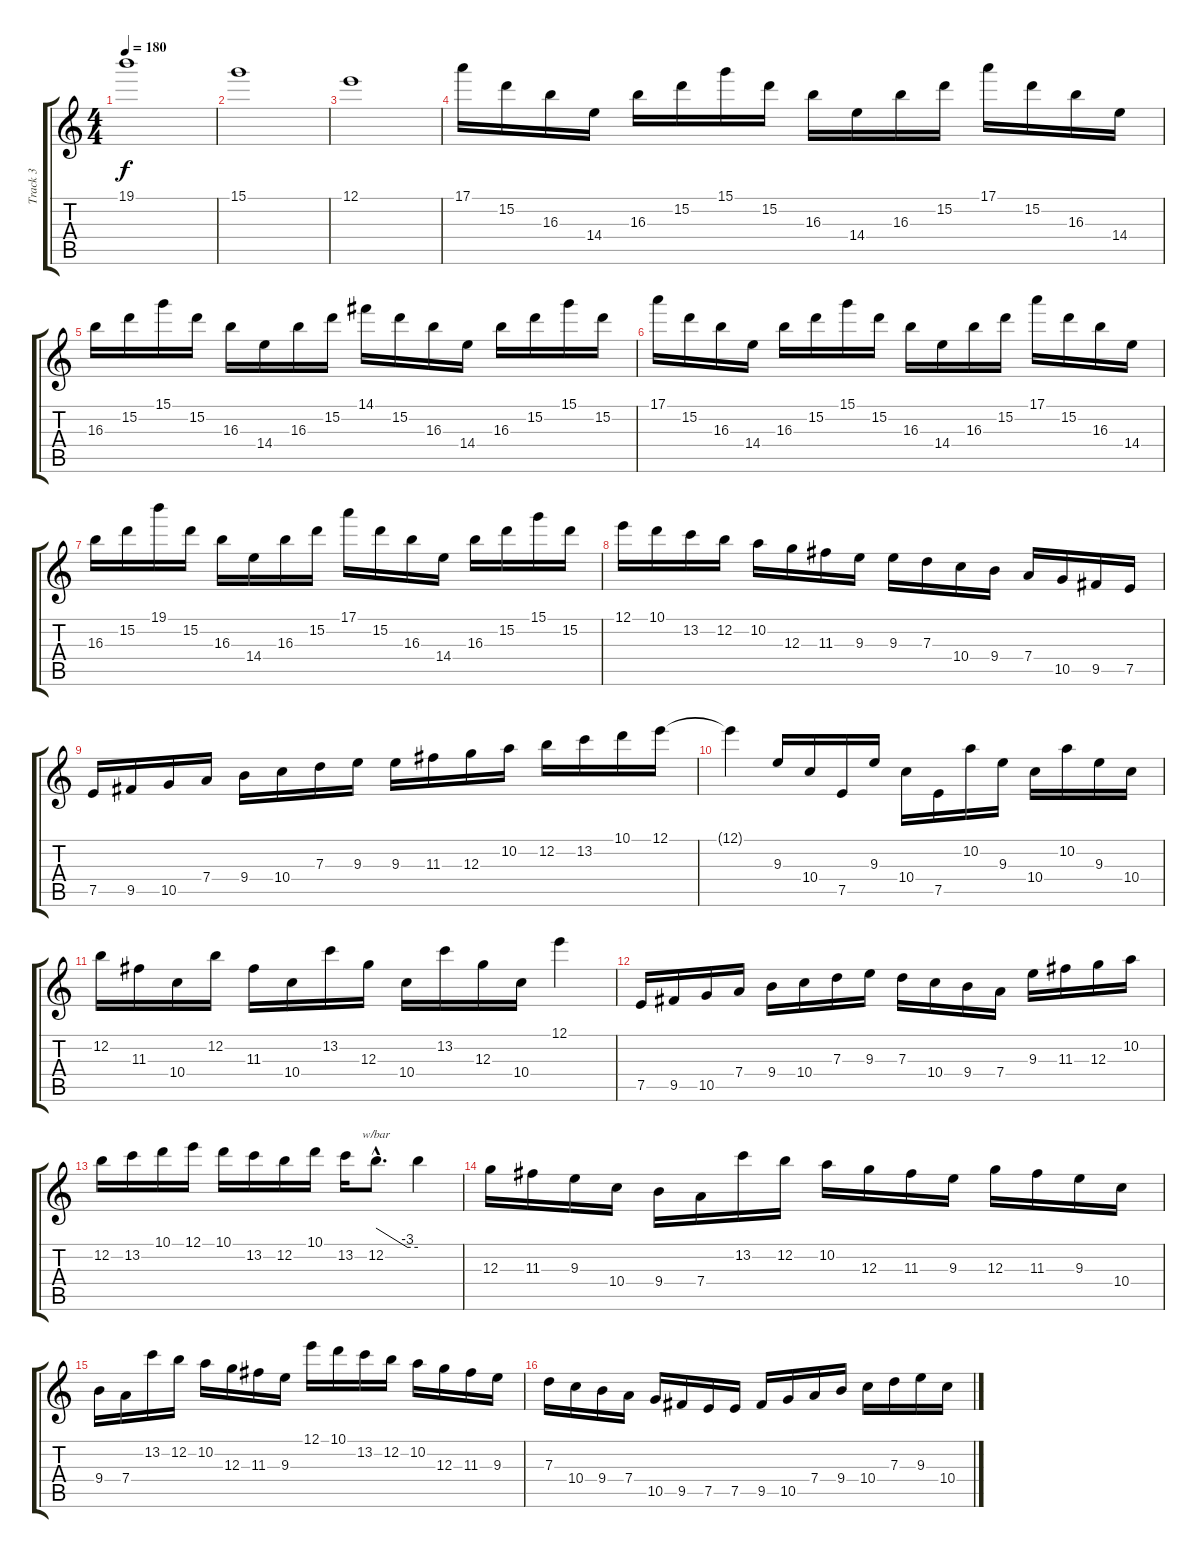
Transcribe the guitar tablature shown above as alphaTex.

\track ("Track 3" "Track 3") {instrument overdrivenguitar}
\staff {score tabs}
\tuning (E4 B3 G3 D3 A2 E2) {hide}
\ts (4 4)
\tempo 180
\clef g2
\ks c
19.1.1{dy f} |
15.1.1 |
12.1.1 |
17.1.16 15.2.16 16.3.16 14.4.16 16.3.16 15.2.16 15.1.16 15.2.16 16.3.16 14.4.16 16.3.16 15.2.16 17.1.16 15.2.16 16.3.16 14.4.16 |
16.3.16 15.2.16 15.1.16 15.2.16 16.3.16 14.4.16 16.3.16 15.2.16 14.1.16 15.2.16 16.3.16 14.4.16 16.3.16 15.2.16 15.1.16 15.2.16 |
17.1.16 15.2.16 16.3.16 14.4.16 16.3.16 15.2.16 15.1.16 15.2.16 16.3.16 14.4.16 16.3.16 15.2.16 17.1.16 15.2.16 16.3.16 14.4.16 |
16.3.16 15.2.16 19.1.16 15.2.16 16.3.16 14.4.16 16.3.16 15.2.16 17.1.16 15.2.16 16.3.16 14.4.16 16.3.16 15.2.16 15.1.16 15.2.16 |
12.1.16 10.1.16 13.2.16 12.2.16 10.2.16 12.3.16 11.3.16 9.3.16 9.3.16 7.3.16 10.4.16 9.4.16 7.4.16 10.5.16 9.5.16 7.5.16 |
7.5.16 9.5.16 10.5.16 7.4.16 9.4.16 10.4.16 7.3.16 9.3.16 9.3.16 11.3.16 12.3.16 10.2.16 12.2.16 13.2.16 10.1.16 12.1.16 |
12.1{t}.4 9.3.16 10.4.16 7.5.16 9.3.16 10.4.16 7.5.16 10.2.16 9.3.16 10.4.16 10.2.16 9.3.16 10.4.16 |
12.2.16 11.3.16 10.4.16 12.2.16 11.3.16 10.4.16 13.2.16 12.3.16 10.4.16 13.2.16 12.3.16 10.4.16 12.1.4 |
7.5.16{balance 8 instrument distortionguitar} 9.5.16 10.5.16 7.4.16 9.4.16 10.4.16 7.3.16 9.3.16 7.3.16 10.4.16 9.4.16 7.4.16 9.3.16 11.3.16 12.3.16 10.2.16 |
12.2.16 13.2.16 10.1.16 12.1.16 10.1.16 13.2.16 12.2.16 10.1.16 13.2.16 12.2{hac}.8{d tbe (custom default 0 0 45 -12 60 -12)} 12.2{t}.4 |
12.3.16 11.3.16 9.3.16 10.4.16 9.4.16 7.4.16 13.2.16 12.2.16 10.2.16 12.3.16 11.3.16 9.3.16 12.3.16 11.3.16 9.3.16 10.4.16 |
9.4.16 7.4.16 13.2.16 12.2.16 10.2.16 12.3.16 11.3.16 9.3.16 12.1.16 10.1.16 13.2.16 12.2.16 10.2.16 12.3.16 11.3.16 9.3.16 |
7.3.16 10.4.16 9.4.16 7.4.16 10.5.16 9.5.16 7.5.16 7.5.16 9.5.16 10.5.16 7.4.16 9.4.16 10.4.16 7.3.16 9.3.16 10.4.16
